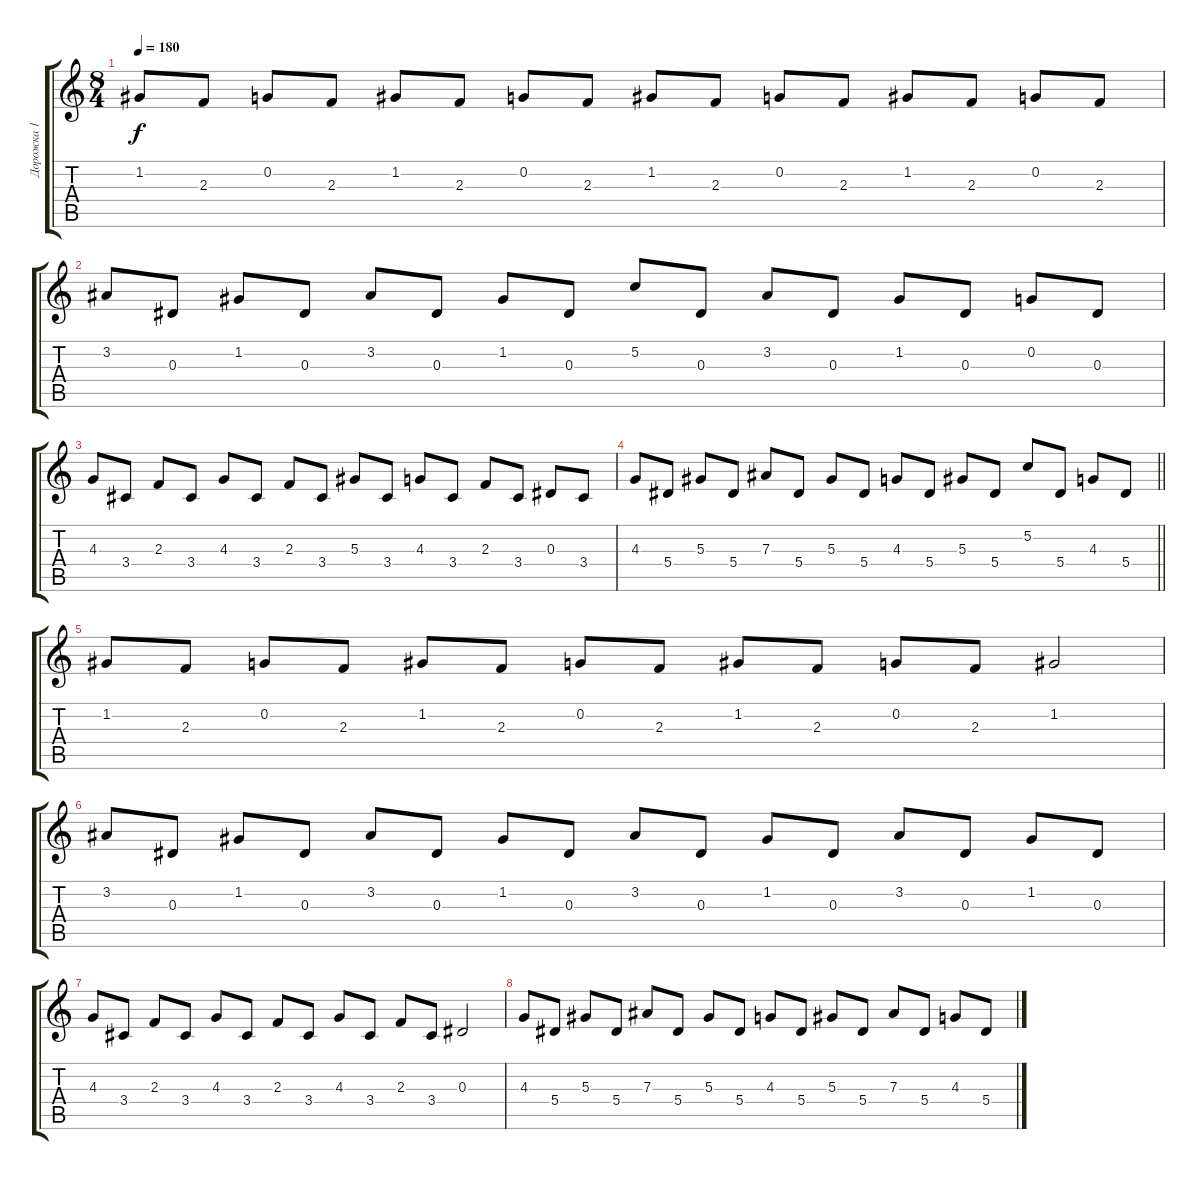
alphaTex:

\track ("Дорожка 1" "Дорожка 1") {instrument electricguitarclean}
\staff {score tabs}
\tuning (C4 G3 Eb3 Bb2 F2 C2) {hide}
\ts (8 4)
\tempo 180
\clef g2
\ks c
1.2.8{dy f} 2.3.8 0.2.8 2.3.8 1.2.8 2.3.8 0.2.8 2.3.8 1.2.8 2.3.8 0.2.8 2.3.8 1.2.8 2.3.8 0.2.8 2.3.8 |
3.2.8 0.3.8 1.2.8 0.3.8 3.2.8 0.3.8 1.2.8 0.3.8 5.2.8 0.3.8 3.2.8 0.3.8 1.2.8 0.3.8 0.2.8 0.3.8 |
4.3.8 3.4.8 2.3.8 3.4.8 4.3.8 3.4.8 2.3.8 3.4.8 5.3.8 3.4.8 4.3.8 3.4.8 2.3.8 3.4.8 0.3.8 3.4.8 |
\barLineRight lightlight
4.3.8 5.4.8 5.3.8 5.4.8 7.3.8 5.4.8 5.3.8 5.4.8 4.3.8 5.4.8 5.3.8 5.4.8 5.2.8 5.4.8 4.3.8 5.4.8 |
\section ("" "")
1.2.8{volume 13} 2.3.8 0.2.8 2.3.8 1.2.8 2.3.8 0.2.8 2.3.8 1.2.8 2.3.8 0.2.8 2.3.8 1.2.2 |
3.2.8 0.3.8 1.2.8 0.3.8 3.2.8 0.3.8 1.2.8 0.3.8 3.2.8 0.3.8 1.2.8 0.3.8 3.2.8 0.3.8 1.2.8 0.3.8 |
4.3.8 3.4.8 2.3.8 3.4.8 4.3.8 3.4.8 2.3.8 3.4.8 4.3.8 3.4.8 2.3.8 3.4.8 0.3.2 |
4.3.8 5.4.8 5.3.8 5.4.8 7.3.8 5.4.8 5.3.8 5.4.8 4.3.8 5.4.8 5.3.8 5.4.8 7.3.8 5.4.8 4.3.8 5.4.8
